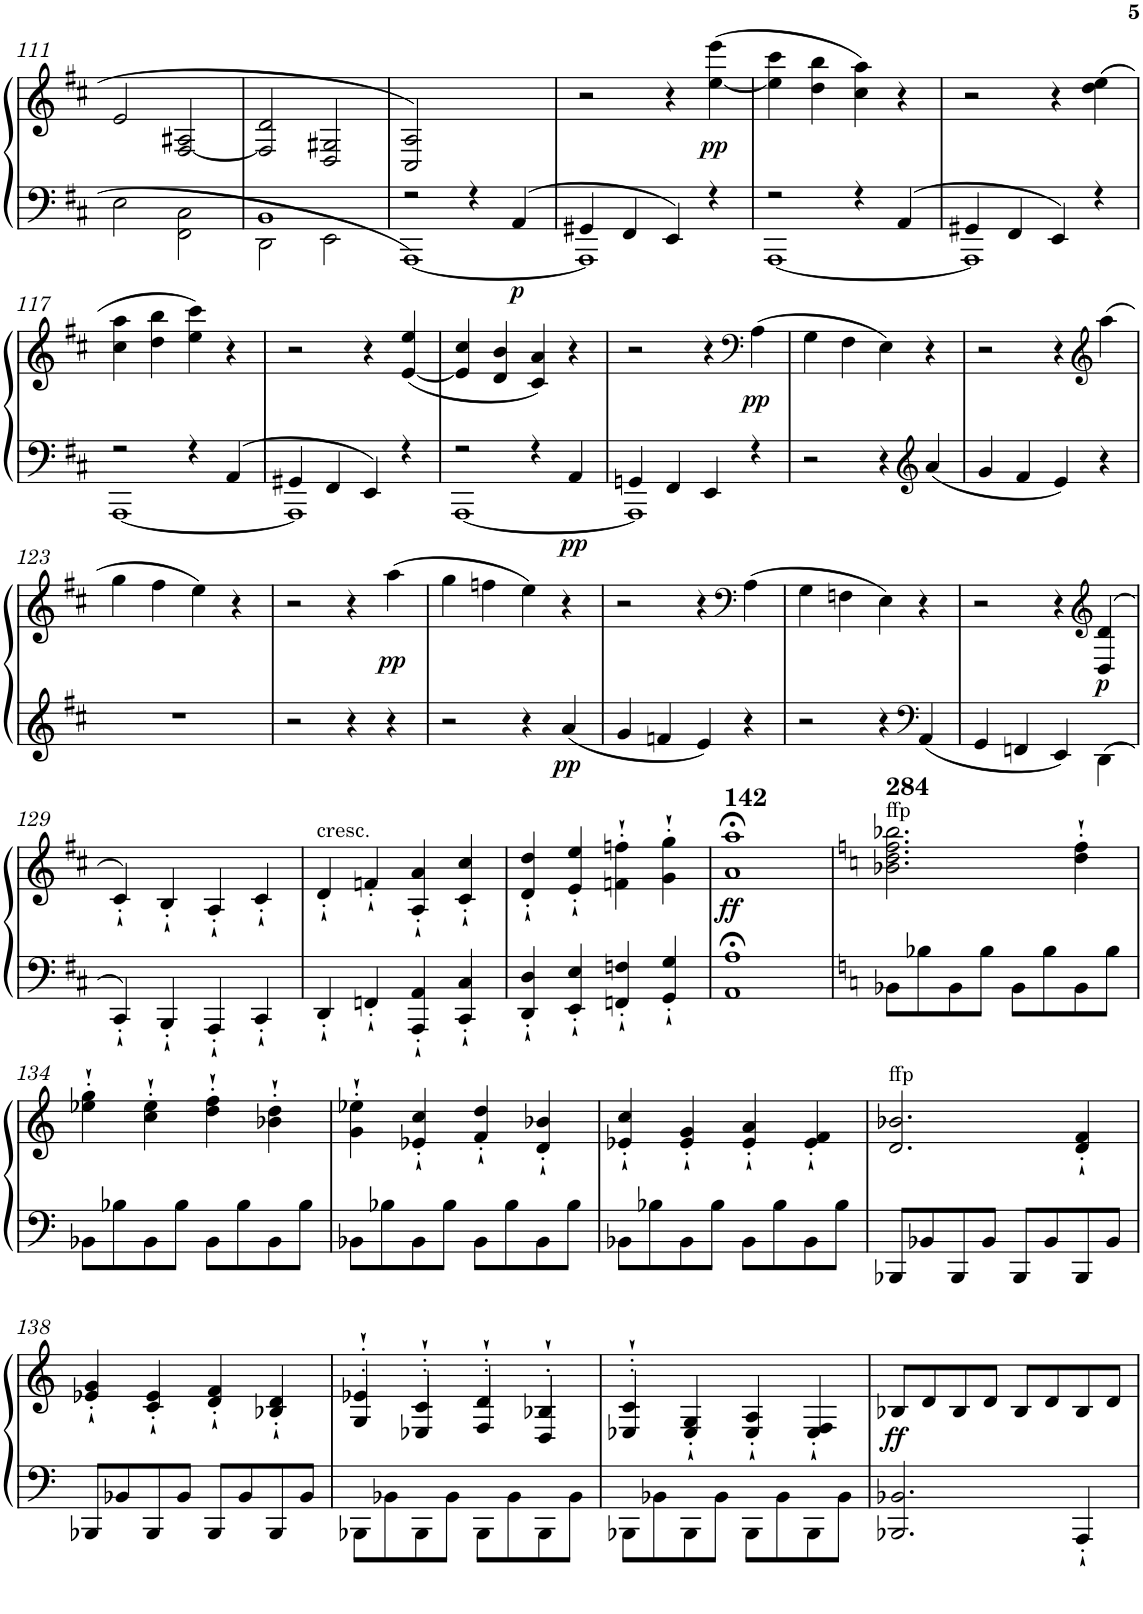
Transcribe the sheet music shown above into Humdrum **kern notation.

**kern	**kern	**dynam
*part1	*part1	*part1
*staff2	*staff1	*staff1/2
*I"Piano	*	*
*I'Pno	*	*
!!LO:PB:g=z
*clefF4	*clefG2	*
*k[f#c#]	*k[f#c#]	*
*D:	*D:	*
*M2/2	*M2/2	*
*met(c|)	*met(c|)	*
=111	=111	=111
2E\	2e/	.
2FF#\ 2C#\	[2F#/ 2A#X/	.
=112	=112	=112
*^	*	*
1BB	2DD\	2F#/] 2d/	.
.	2EE\	2D/ 2G#X/	.
=113	=113	=113	=113
2r	[1AAA	2C#/ 2A/	.
4r	.	2ryy	.
!	!	!	!LO:DY:b=2
4AA/	.	.	p
=114	=114	=114	=114
4GG#X/	1AAA]	2r	.
4FF#/	.	.	.
4EE/	.	4r	.
!	!	!	!LO:DY:b
4r	.	(>[4ee\ 4eee\	pp
=115	=115	=115	=115
2r	[1AAA	4ee\] 4ccc#\	.
.	.	4dd\ 4bb\	.
4r	.	4cc#\ 4aa\)	.
4AA/	.	4r	.
=116	=116	=116	=116
4GG#X/	1AAA]	2r	.
4FF#/	.	.	.
4EE/	.	4r	.
4r	.	(>4dd\ 4ee\	.
!!LO:LB:g=z
=117	=117	=117	=117
2r	[1AAA	4cc#\ 4aa\	.
.	.	4dd\ 4bb\	.
4r	.	4ee\ 4ccc#\)	.
4AA/	.	4r	.
=118	=118	=118	=118
4GG#X/	1AAA]	2r	.
4FF#/	.	.	.
4EE/	.	4r	.
4r	.	(<[4e/ 4ee/	.
=119	=119	=119	=119
2r	[1AAA	4e/] 4cc#/	.
.	.	4d/ 4b/	.
4r	.	4c#/ 4a/)	.
!	!	!	!LO:DY:b=2
4AA/	.	4r	pp
=120	=120	=120	=120
4GGn/	1AAA]	2r	.
4FF#/	.	.	.
4EE/	.	4r	.
*	*	*clefF4	*
!	!	!	!LO:DY:b
4r	.	(>4A\	pp
*v	*v	*	*
=121	=121	=121
2r	4G\	.
.	4F#\	.
4r	4E\)	.
*clefG2	*	*
4a/	4r	.
=122	=122	=122
4g/	2r	.
4f#/	.	.
4e/	4r	.
*	*clefG2	*
4r	(>4aa\	.
!!LO:LB:g=z
=123	=123	=123
1r	4gg\	.
.	4ff#\	.
.	4ee\)	.
.	4r	.
=124	=124	=124
2r	2r	.
4r	4r	.
!	!	!LO:DY:b
4r	(>4aa\	pp
=125	=125	=125
2r	4gg\	.
.	4ffn\	.
4r	4ee\)	.
!	!	!LO:DY:b=2
4a/	4r	pp
=126	=126	=126
4g/	2r	.
4fn/	.	.
4e/	4r	.
*	*clefF4	*
4r	(>4A\	.
=127	=127	=127
2r	4G\	.
.	4Fn\	.
4r	4E\)	.
*clefF4	*	*
4AA/	4r	.
=128	=128	=128
*	*^	*
4GG/	2r	2.ryy	.
4FFn/	.	.	.
4EE/	4r	.	.
*	*clefG2	*	*
!	!	!	!LO:DY:b
4DD\	(>4d/	4D/	p
*	*v	*v	*
!!LO:LB:g=z
=129	=129	=129
4CC#'`/	4c#'`/)	.
4BBB'`/	4B'`/	.
4AAA'`/	4A'`/	.
4CC#'`/	4c#'`/	.
=130	=130	=130
!	!LO:TX:a:t=cresc.	!
4DD'`/	4d'`/	.
4FFn'`/	4fn'`/	.
4AAA/'` 4AA/'`	4A/'` 4a/'`	.
4CC#/'` 4C#/'`	4c#/'` 4cc#/'`	.
=131	=131	=131
4DD/'` 4D/'`	4d/'` 4dd/'`	.
4EE/'` 4E/'`	4e/'` 4ee/'`	.
4FFn/'` 4Fn/'`	4fn\'` 4ffn\'`	.
4GG/'` 4G/'`	4g\'` 4gg\'`	.
=132	=132	=132
!	!LO:TX:a:B:t=142	!
!	!	!LO:DY:b
1AA;< 1A;<	1a;< 1aa;<	ff
=133	=133	=133
*k[]	*k[]	*
*C:	*C:	*
!	!LO:TX:a:B:t=284	!
!	!LO:TX:a:t=ffp	!
8BB-X\L	2.b-X\ 2.dd\ 2.ff\ 2.bb-X\	.
8B-X\	.	.
8BB-\	.	.
8B-\J	.	.
8BB-\L	.	.
8B-\	.	.
8BB-\	4dd\'` 4ff\'`	.
8B-\J	.	.
!!LO:LB:g=z
=134	=134	=134
8BB-X\L	4ee-X\'` 4gg\'`	.
8B-X\	.	.
8BB-\	4cc\'` 4ee-\'`	.
8B-\J	.	.
8BB-\L	4dd\'` 4ff\'`	.
8B-\	.	.
8BB-\	4b-X\'` 4dd\'`	.
8B-\J	.	.
=135	=135	=135
8BB-X\L	4g\'` 4ee-X\'`	.
8B-X\	.	.
8BB-\	4e-X/'` 4cc/'`	.
8B-\J	.	.
8BB-\L	4f/'` 4dd/'`	.
8B-\	.	.
8BB-\	4d/'` 4b-X/'`	.
8B-\J	.	.
=136	=136	=136
8BB-X\L	4e-X/'` 4cc/'`	.
8B-X\	.	.
8BB-\	4e-/'` 4g/'`	.
8B-\J	.	.
8BB-\L	4e-/'` 4a/'`	.
8B-\	.	.
8BB-\	4e-/'` 4f/'`	.
8B-\J	.	.
=137	=137	=137
!	!LO:TX:a:t=ffp	!
8BBB-X/L	2.d/ 2.b-X/	.
8BB-X/	.	.
8BBB-/	.	.
8BB-/J	.	.
8BBB-/L	.	.
8BB-/	.	.
8BBB-/	4d/'` 4f/'`	.
8BB-/J	.	.
!!LO:LB:g=z
=138	=138	=138
8BBB-X/L	4e-X/'` 4g/'`	.
8BB-X/	.	.
8BBB-/	4c/'` 4e-/'`	.
8BB-/J	.	.
8BBB-/L	4d/'` 4f/'`	.
8BB-/	.	.
8BBB-/	4B-X/'` 4d/'`	.
8BB-/J	.	.
=139	=139	=139
*	*^	*
8BBB-X\L	4e-X'`/	4G'/	.
8BB-X\	.	.	.
8BBB-\	4c'`/	4E-X'/	.
8BB-\J	.	.	.
8BBB-\L	4d'`/	4F'/	.
8BB-\	.	.	.
8BBB-\	4B-X'`/	4D'/	.
8BB-\J	.	.	.
=140	=140	=140	=140
8BBB-X\L	4c'`/	4E-X'/	.
8BB-X\	.	.	.
8BBB-\	4E-/'` 4G/'`	2.ryy	.
8BB-\J	.	.	.
8BBB-\L	4E-/'` 4A/'`	.	.
8BB-\	.	.	.
8BBB-\	4E-/'` 4F/'`	.	.
8BB-\J	.	.	.
*	*v	*v	*
=141	=141	=141
!	!	!LO:DY:b
2.BBB-X/ 2.BB-X/	8B-X/L	ff
.	8d/	.
.	8B-/	.
.	8d/J	.
.	8B-/L	.
.	8d/	.
4AAA'`/	8B-/	.
.	8d/J	.
=	=	=
*-	*-	*-
